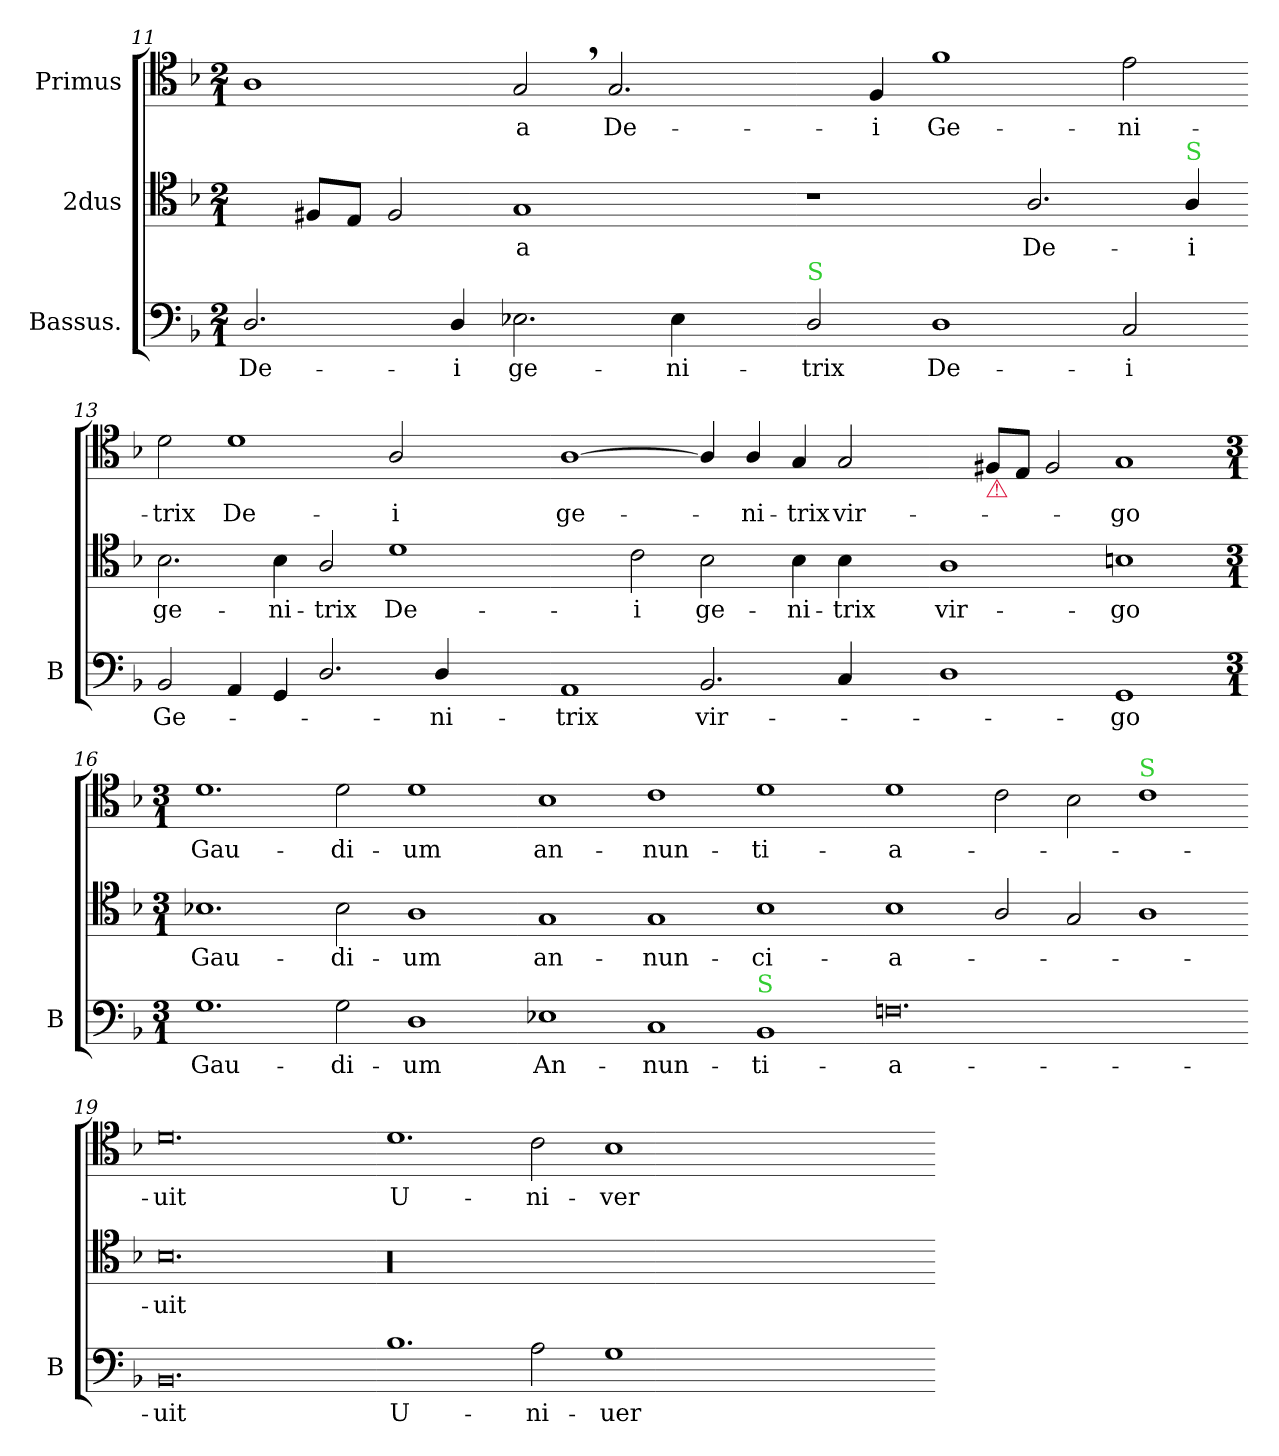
**kern	**text	**kern	**text	**kern	**text
*part3	*part3	*part2	*part2	*part1	*part1
*staff3	*staff3	*staff2	*staff2	*staff1	*staff1
*I"Bassus.	*	*I"2dus	*	*I"Primus	*
*I'B	*	*	*	*	*
*clefF4	*	*clefC4	*	*clefC4	*
*k[b-]	*	*k[b-]	*	*k[b-]	*
*M2/1	*	*M2/1	*	*M2/1	*
=11	=11	=11	=11	=11	=11
2.D/	De-	4ryy	.	1A	.
.	.	8F#X/L	.	.	.
.	.	8E/J	.	.	.
.	.	2F#/	.	.	.
4D/	-i	.	.	.	.
!	!	!	!LO:LY:i	!	!LO:LY:i
2.E-X\	ge-	1G	-a	2G,</	-a
.	.	.	.	2.G/	De-
4E-\	-ni-	.	.	.	.
4ryy	.	4ryy	.	.	.
=12-	=12-	=12-	=12-	=12-	=12-
!LO:TX:a:color=limegreen:t=S	!	!	!	!	!
2D/	-trix	1r	.	4ryy	.
.	.	.	.	4F/	-i
1D	De-	.	.	1f	Ge-
.	.	2.A/	De-	.	.
2C/	-i	.	.	2e\	-ni-
!	!	!LO:TX:a:color=limegreen:t=S	!	!	!
.	.	4A/	-i	.	.
=13-	=13-	=13-	=13-	=13-	=13-
2BB-/	Ge-	2.B-\	ge-	2d\	-trix
4AA/	.	.	.	1d	De-
4GG/	.	4B-\	-ni-	.	.
2.D/	.	2A/	-trix	.	.
.	.	1d\	De-	2A/	-i
4D/	-ni-	.	.	.	.
2ryy	.	.	.	2ryy	.
=14-	=14-	=14-	=14-	=14-	=14-
1AA	-trix	2ryy	.	[1A	ge-
.	.	2c\	-i	.	.
2.BB-/	vir-	2B-\	ge-	4A/]	.
.	.	.	.	4A/	-ni-
.	.	4B-\	-ni-	4G/	-trix
4C/	.	4B-\	-trix	2G/	vir-
4ryy	.	4ryy	.	.	.
=15-	=15-	=15-	=15-	=15-	=15-
1D	.	1A	vir-	4ryy	.
!	!	!	!	!LO:TX:b:color=crimson:t=⚠	!
.	.	.	.	8F#X/L	.
.	.	.	.	8E/J	.
.	.	.	.	2F#/	.
1GG	-go	1Bn	-go	1G	-go
=16-	=16-	=16-	=16-	=16-	=16-
*M3/1	*	*M3/1	*	*M3/1	*
1.G	Gau-	1.B-X	Gau-	1.d	Gau-
2G\	-di-	2B-\	-di-	2d\	-di-
1D	-um	1A	-um	1d	-um
=17-	=17-	=17-	=17-	=17-	=17-
1E-X	An-	1G	an-	1B-	an-
1C	-nun-	1G	-nun-	1c	-nun-
!LO:TX:a:color=limegreen:t=S	!	!	!	!	!
1BB-	-ti-	1B-	-ci-	1d	-ti-
=18-	=18-	=18-	=18-	=18-	=18-
0.Fn	-a-	1B-	-a-	1d	-a-
.	.	2A/	.	2c\	.
.	.	2G/	.	2B-\	.
!	!	!	!	!LO:TX:a:color=limegreen:t=S	!
.	.	1A	.	1c	.
=19-	=19-	=19-	=19-	=19-	=19-
0.BB-	-uit	0.B-	-uit	0.d	-uit
=20-	=20-	=20-	=20-	=20-	=20-
1.B-	U-	00.r	.	1.d	U-
2A\	-ni-	.	.	2c\	-ni-
1G	-uer-	.	.	1B-	-ver-
0.ryy	.	.	.	0.ryy	.
=-	=-	=-	=-	=-	=-
*-	*-	*-	*-	*-	*-
